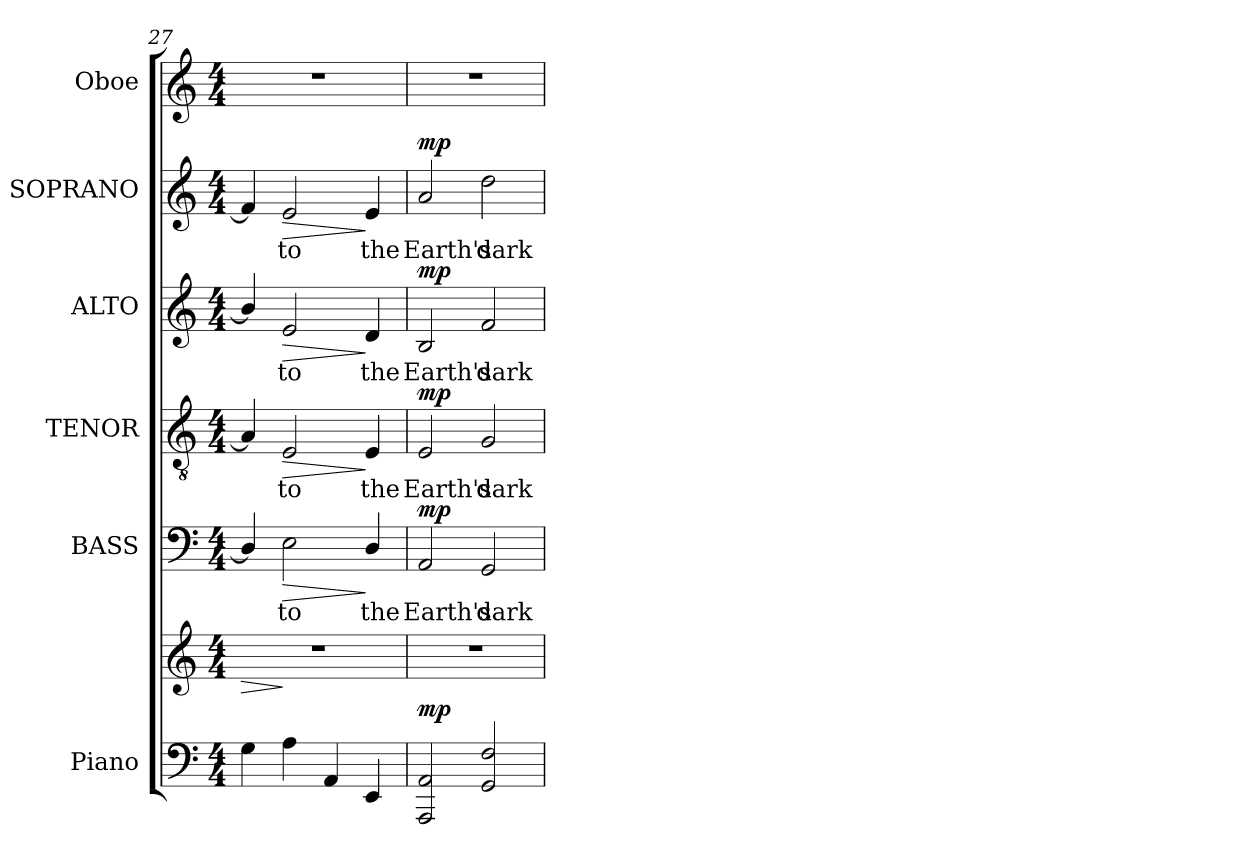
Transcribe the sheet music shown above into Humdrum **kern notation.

**kern	**kern	**dynam	**kern	**text	**dynam	**kern	**text	**dynam	**kern	**text	**dynam	**kern	**text	**dynam	**kern
*part6	*part6	*part6	*part5	*part5	*part5	*part4	*part4	*part4	*part3	*part3	*part3	*part2	*part2	*part2	*part1
*staff7	*staff6	*staff6/7	*staff5	*staff5	*staff5	*staff4	*staff4	*staff4	*staff3	*staff3	*staff3	*staff2	*staff2	*staff2	*staff1
*I"Piano	*	*	*I"BASS	*	*	*I"TENOR	*	*	*I"ALTO	*	*	*I"SOPRANO	*	*	*I"Oboe
*I'Pno.	*	*	*I'B.	*	*	*I'T.	*	*	*I'A.	*	*	*I'S.	*	*	*I'Ob.
*clefF4	*clefG2	*	*clefF4	*	*	*clefGv2	*	*	*clefG2	*	*	*clefG2	*	*	*clefG2
*	*	*	*	*	*	*ITrd7c12	*	*	*	*	*	*	*	*	*
*k[]	*k[]	*	*k[]	*	*	*k[]	*	*	*k[]	*	*	*k[]	*	*	*k[]
*a:	*a:	*	*a:	*	*	*a:	*	*	*a:	*	*	*a:	*	*	*a:
*M4/4	*M4/4	*	*M4/4	*	*	*M4/4	*	*	*M4/4	*	*	*M4/4	*	*	*M4/4
=27	=27	=27	=27	=27	=27	=27	=27	=27	=27	=27	=27	=27	=27	=27	=27
!	!	!LO:HP:b	!	!	!	!	!	!	!	!	!	!	!	!	!
4Gi\	1r	>	4Di/]	.	.	4AAi/]	.	.	4bi/]	.	.	4fi/]	.	.	1r
!	!	!	!	!LO:LY:b:color=#000000	!LO:HP:b	!	!	!	!	!	!	!	!	!	!
!	!	!	!	!	!	!	!LO:LY:b:color=#000000	!LO:HP:b	!	!	!	!	!	!	!
!	!	!	!	!	!	!	!	!	!	!LO:LY:b:color=#000000	!LO:HP:b	!	!	!	!
!	!	!	!	!	!	!	!	!	!	!	!	!	!LO:LY:b:color=#000000	!LO:HP:b	!
4Ai\	.	]	2Ei\	to	>	2EEi/	to	>	2ei/	to	>	2ei/	to	>	.
4AAi/	.	.	.	.	.	.	.	.	.	.	.	.	.	.	.
!	!	!	!	!LO:LY:b:color=#000000	!	!	!	!	!	!	!	!	!	!	!
!	!	!	!	!	!	!	!LO:LY:b:color=#000000	!	!	!	!	!	!	!	!
!	!	!	!	!	!	!	!	!	!	!LO:LY:b:color=#000000	!	!	!	!	!
!	!	!	!	!	!	!	!	!	!	!	!	!	!LO:LY:b:color=#000000	!	!
4EEi/	.	.	4Di/	the	]	4EEi/	the	]	4di/	the	]	4ei/	the	]	.
=28	=28	=28	=28	=28	=28	=28	=28	=28	=28	=28	=28	=28	=28	=28	=28
!	!	!	!	!LO:LY:b:color=#000000	!	!	!	!	!	!	!	!	!	!	!
!	!	!	!	!	!	!	!LO:LY:b:color=#000000	!	!	!	!	!	!	!	!
!	!	!	!	!	!	!	!	!	!	!LO:LY:b:color=#000000	!	!	!	!	!
!	!	!	!	!	!	!	!	!	!	!	!	!	!LO:LY:b:color=#000000	!	!
2AAAi/ 2AAi	1r	mp	2AAi/	Earth's	mp	2EEi/	Earth's	mp	2Bi/	Earth's	mp	2ai/	Earth's	mp	1r
!	!	!	!	!LO:LY:b:color=#000000	!	!	!	!	!	!	!	!	!	!	!
!	!	!	!	!	!	!	!LO:LY:b:color=#000000	!	!	!	!	!	!	!	!
!	!	!	!	!	!	!	!	!	!	!LO:LY:b:color=#000000	!	!	!	!	!
!	!	!	!	!	!	!	!	!	!	!	!	!	!LO:LY:b:color=#000000	!	!
2GGi/ 2Fi	.	.	2GGi/	dark	.	2GGi/	dark	.	2fi/	dark	.	2ddi\	dark	.	.
=	=	=	=	=	=	=	=	=	=	=	=	=	=	=	=
*-	*-	*-	*-	*-	*-	*-	*-	*-	*-	*-	*-	*-	*-	*-	*-
